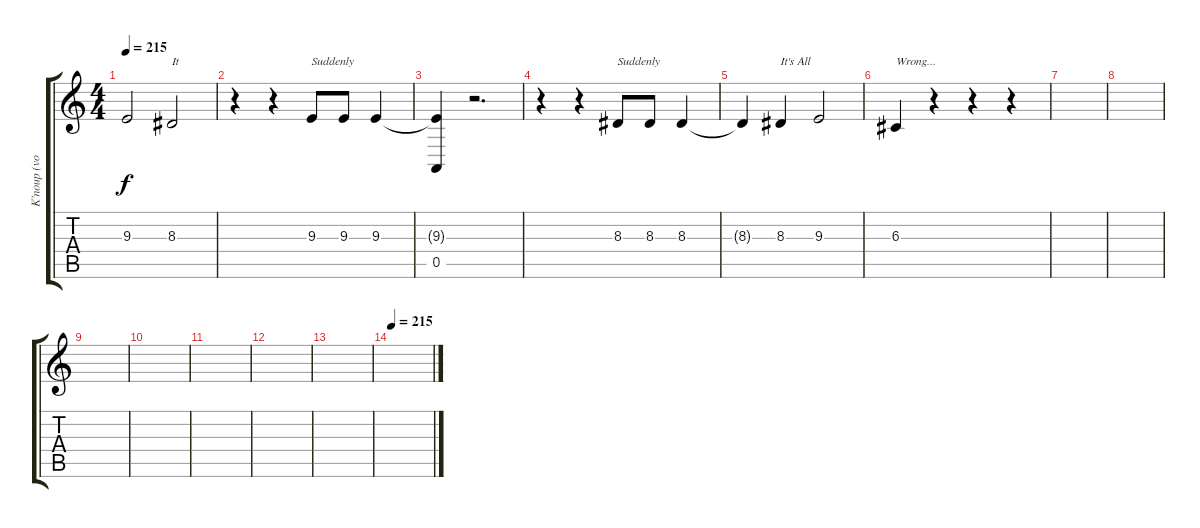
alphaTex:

\track ("K'noup (vocal)" "K'noup (vo") {instrument violin}
\staff {score tabs}
\tuning (E4 B3 G3 D3 A2 E2) {hide}
\ts (4 4)
\tempo 215
\clef g2
\ks c
9.3.2{dy f} 8.3.2{txt "It"} |
r.4 r.4 9.3.8{txt "Suddenly"} 9.3.8 9.3.4 |
(9.3{t} 0.5).4 r.2{d} |
r.4 r.4 8.3.8{txt "Suddenly"} 8.3.8 8.3.4 |
8.3{t}.4 8.3.4{txt "It's All"} 9.3.2 |
6.3.4{txt "Wrong..."} r.4 r.4 r.4 |
|
|
|
|
|
|
|
\tempo 215
